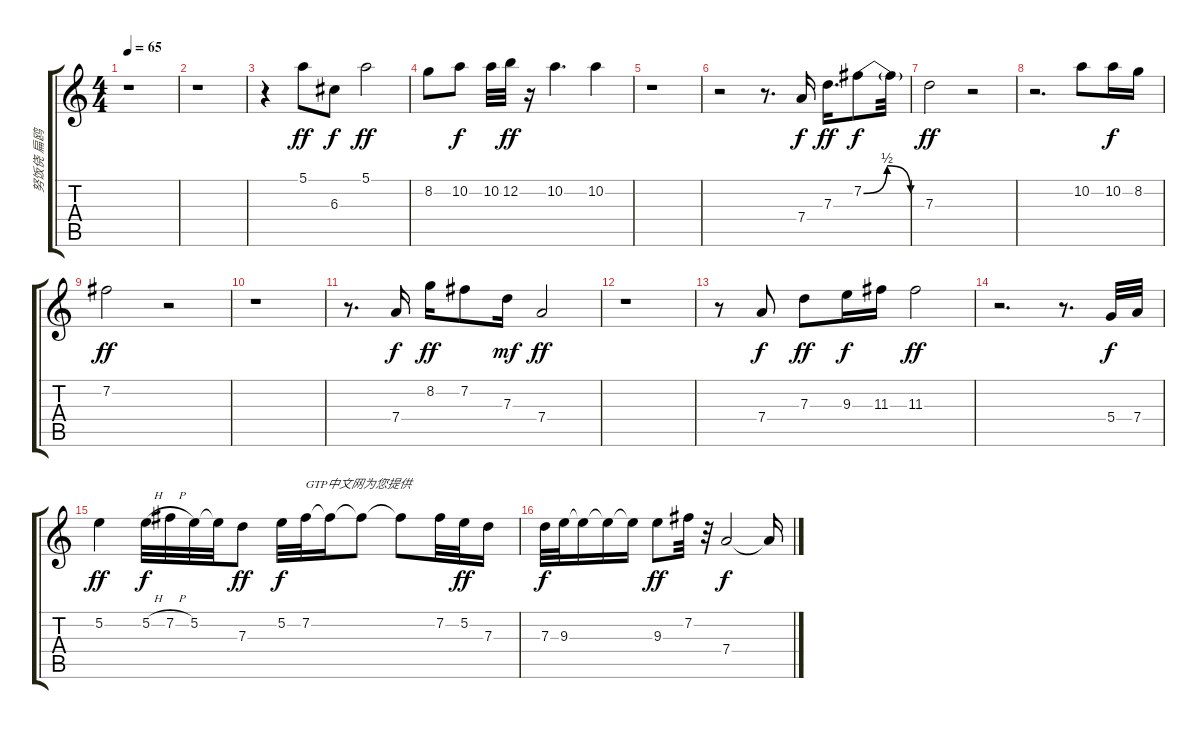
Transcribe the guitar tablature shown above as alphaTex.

\track ("努饭侥 扁鸥" "努饭侥 扁鸥") {instrument acousticguitarnylon}
\staff {score tabs}
\tuning (E4 B3 G3 D3 A2 E2) {hide}
\ts (4 4)
\tempo 65
\clef g2
\ks c
r.1{dy ff} |
r.1 |
r.4 5.1.8 6.3.8{dy f} 5.1.2{dy ff} |
8.2.8 10.2.8{dy f} 10.2.32 12.2.32{dy ff} r.16 10.2.4{d} 10.2.4 |
r.1 |
r.2 r.8{d} 7.4.16{dy f} 7.3.16{d dy ff} 7.2{be (bendrelease 0 0 30 2 30 2 60 0)}.8{dy f} 7.2{t}.32 |
7.3.2{dy ff} r.2 |
r.2{d} 10.2.8 10.2.16{dy f} 8.2.16 |
7.2.2{dy ff} r.2 |
r.1 |
r.8{d} 7.4.16{dy f} 8.2.16{dy ff} 7.2.8 7.3.16{dy mf} 7.4.2{dy ff} |
r.1 |
r.8 7.4.8{dy f} 7.3.8{dy ff} 9.3.16{dy f} 11.3.16 11.3.2{dy ff} |
r.2{d} r.8{d} 5.4.32{dy f} 7.4.32 |
5.2.4{dy ff} 5.2{h}.32{dy f} 7.2{h}.32 5.2.32 5.2{t}.32 7.3.8{dy ff} 5.2.32{dy f} 7.2.32{txt "GTP中文网为您提供"} 7.2{t}.16 7.2{t}.8 7.2{t}.8 7.2.32 5.2.32{dy ff} 7.3.16 |
7.3.32{dy f} 9.3.32 9.3{t}.16 9.3{t}.16 9.3{t}.16 9.3.8{dy ff} 7.2.32 r.32 7.4.2{dy f} 7.4{t}.16
